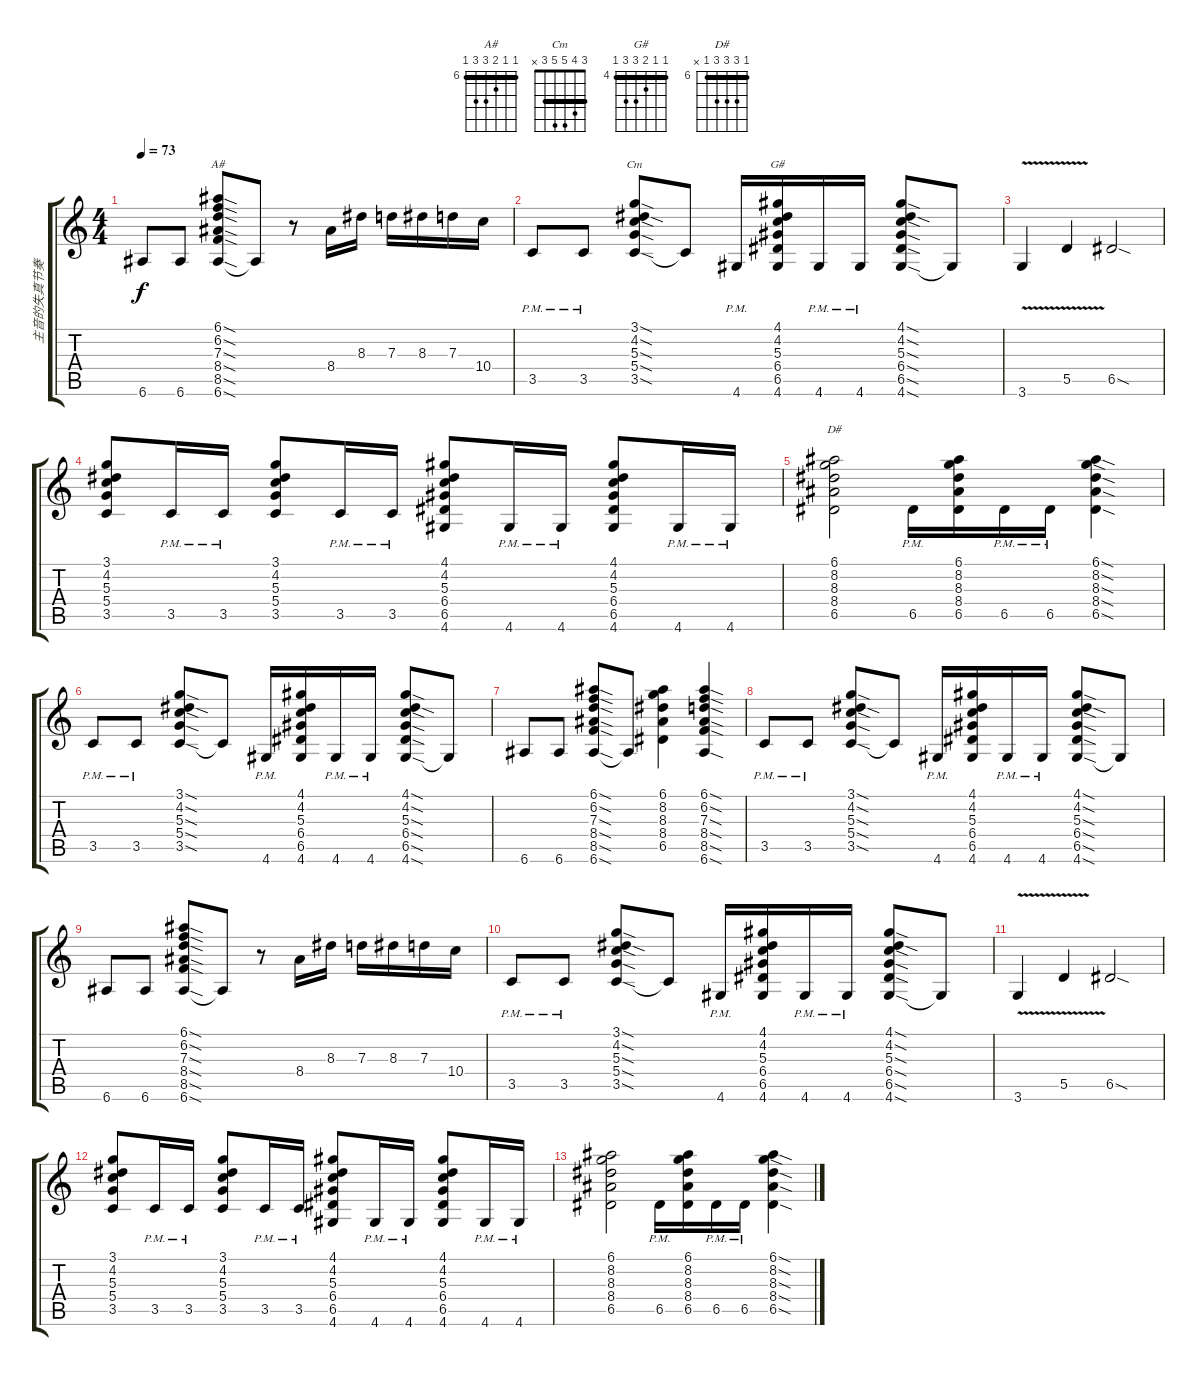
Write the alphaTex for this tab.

\track ("主音的失真节奏" "主音的失真节奏") {instrument overdrivenguitar}
\staff {score tabs}
\tuning (E4 B3 G3 D3 A2 E2) {hide}
\chord ("A#" 6 6 7 8 8 6) {firstfret 6 barre 6}
\chord ("Cm" 3 4 5 5 3 x) {barre 3}
\chord ("G#" 4 4 5 6 6 4) {firstfret 4 barre 4}
\chord ("D#" 6 8 8 8 6 x) {firstfret 6 barre 6}
\ts (4 4)
\tempo 73
\clef g2
\ks c
6.6.8{dy f} 6.6.8 (6.1{sod} 6.2{sod} 7.3{sod} 8.4{sod} 8.5{sod} 6.6{sod}).8{ch "A#"} 6.6{t}.8 r.8 8.4.16 8.3.16 7.3.16 8.3.16 7.3.16 10.4.16 |
3.5{pm}.8 3.5{pm}.8 (3.1{sod} 4.2{sod} 5.3{sod} 5.4{sod} 3.5{sod}).8{ch "Cm"} 3.5{t}.8 4.6{pm}.16 (4.1 4.2 5.3 6.4 6.5 4.6).16{ch "G#"} 4.6{pm}.16 4.6{pm}.16 (4.1{sod} 4.2{sod} 5.3{sod} 6.4{sod} 6.5{sod} 4.6{sod}).8 4.6{t}.8 |
3.6{v}.4 5.5{v}.4 6.5{sod}.2 |
(3.1 4.2 5.3 5.4 3.5).8 3.5{pm}.16 3.5{pm}.16 (3.1 4.2 5.3 5.4 3.5).8 3.5{pm}.16 3.5{pm}.16 (4.1 4.2 5.3 6.4 6.5 4.6).8 4.6{pm}.16 4.6{pm}.16 (4.1 4.2 5.3 6.4 6.5 4.6).8 4.6{pm}.16 4.6{pm}.16 |
(6.1 8.2 8.3 8.4 6.5).2{ch "D#"} 6.5{pm}.16 (6.1 8.2 8.3 8.4 6.5).16 6.5{pm}.16 6.5{pm}.16 (6.1{sod} 8.2{sod} 8.3{sod} 8.4{sod} 6.5{sod}).4 |
3.5{pm}.8 3.5{pm}.8 (3.1{sod} 4.2{sod} 5.3{sod} 5.4{sod} 3.5{sod}).8 3.5{t}.8 4.6{pm}.16 (4.1 4.2 5.3 6.4 6.5 4.6).16 4.6{pm}.16 4.6{pm}.16 (4.1{sod} 4.2{sod} 5.3{sod} 6.4{sod} 6.5{sod} 4.6{sod}).8 4.6{t}.8 |
6.6.8 6.6.8 (6.1{sod} 6.2{sod} 7.3{sod} 8.4{sod} 8.5{sod} 6.6{sod}).8 6.6{t}.8 (6.1 8.2 8.3 8.4 6.5).4 (6.1{sod} 6.2{sod} 7.3{sod} 8.4{sod} 8.5{sod} 6.6{sod}).4 |
3.5{pm}.8 3.5{pm}.8 (3.1{sod} 4.2{sod} 5.3{sod} 5.4{sod} 3.5{sod}).8 3.5{t}.8 4.6{pm}.16 (4.1 4.2 5.3 6.4 6.5 4.6).16 4.6{pm}.16 4.6{pm}.16 (4.1{sod} 4.2{sod} 5.3{sod} 6.4{sod} 6.5{sod} 4.6{sod}).8 4.6{t}.8 |
6.6.8 6.6.8 (6.1{sod} 6.2{sod} 7.3{sod} 8.4{sod} 8.5{sod} 6.6{sod}).8 6.6{t}.8 r.8 8.4.16 8.3.16 7.3.16 8.3.16 7.3.16 10.4.16 |
3.5{pm}.8 3.5{pm}.8 (3.1{sod} 4.2{sod} 5.3{sod} 5.4{sod} 3.5{sod}).8 3.5{t}.8 4.6{pm}.16 (4.1 4.2 5.3 6.4 6.5 4.6).16 4.6{pm}.16 4.6{pm}.16 (4.1{sod} 4.2{sod} 5.3{sod} 6.4{sod} 6.5{sod} 4.6{sod}).8 4.6{t}.8 |
3.6{v}.4 5.5{v}.4 6.5{sod}.2 |
(3.1 4.2 5.3 5.4 3.5).8 3.5{pm}.16 3.5{pm}.16 (3.1 4.2 5.3 5.4 3.5).8 3.5{pm}.16 3.5{pm}.16 (4.1 4.2 5.3 6.4 6.5 4.6).8 4.6{pm}.16 4.6{pm}.16 (4.1 4.2 5.3 6.4 6.5 4.6).8 4.6{pm}.16 4.6{pm}.16 |
(6.1 8.2 8.3 8.4 6.5).2 6.5{pm}.16 (6.1 8.2 8.3 8.4 6.5).16 6.5{pm}.16 6.5{pm}.16 (6.1{sod} 8.2{sod} 8.3{sod} 8.4{sod} 6.5{sod}).4
